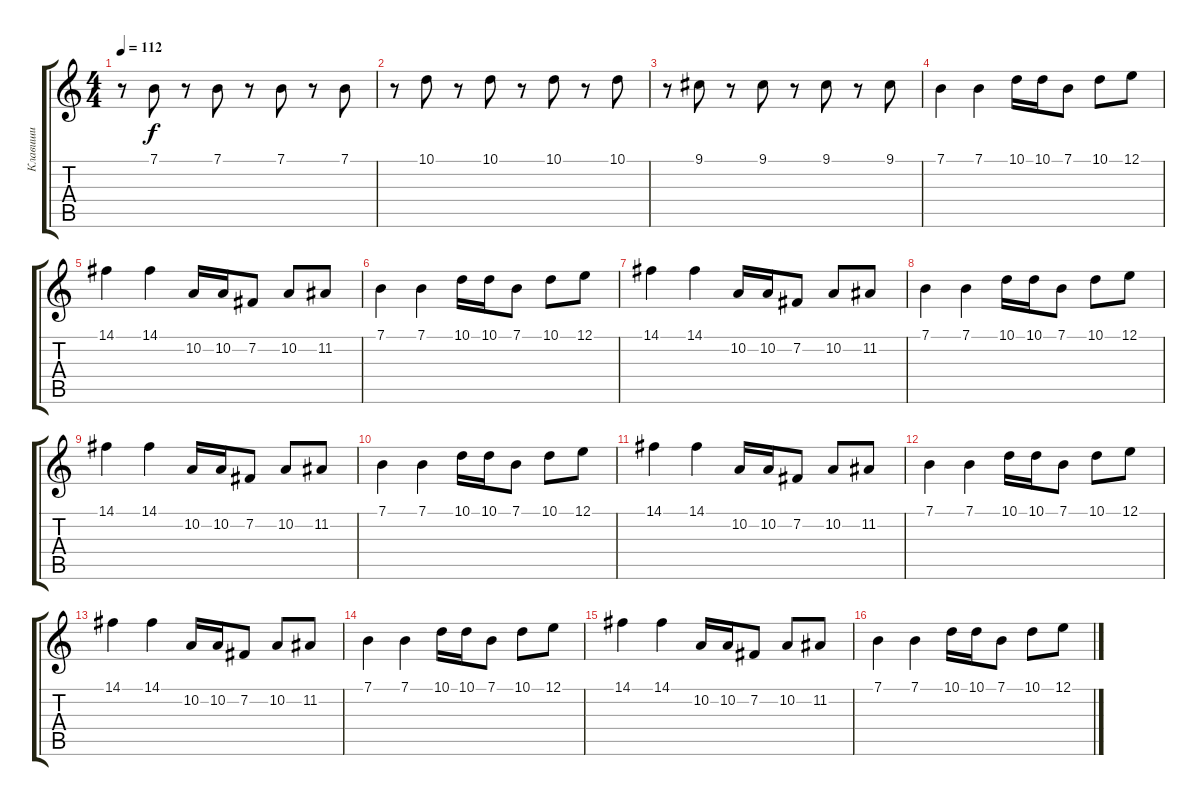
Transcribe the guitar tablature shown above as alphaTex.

\track ("Клавиши" "Клавиши") {instrument rockorgan}
\staff {score tabs}
\tuning (E4 B3 G3 D3 A2 E2) {hide}
\ts (4 4)
\tempo 112
\clef g2
\ks c
r.8{dy f} 7.1.8 r.8 7.1.8 r.8 7.1.8 r.8 7.1.8 |
r.8 10.1.8 r.8 10.1.8 r.8 10.1.8 r.8 10.1.8 |
r.8 9.1.8 r.8 9.1.8 r.8 9.1.8 r.8 9.1.8 |
7.1.4 7.1.4 10.1.16 10.1.16 7.1.8 10.1.8 12.1.8 |
14.1.4 14.1.4 10.2.16 10.2.16 7.2.8 10.2.8 11.2.8 |
7.1.4 7.1.4 10.1.16 10.1.16 7.1.8 10.1.8 12.1.8 |
14.1.4 14.1.4 10.2.16 10.2.16 7.2.8 10.2.8 11.2.8 |
7.1.4 7.1.4 10.1.16 10.1.16 7.1.8 10.1.8 12.1.8 |
14.1.4 14.1.4 10.2.16 10.2.16 7.2.8 10.2.8 11.2.8 |
7.1.4 7.1.4 10.1.16 10.1.16 7.1.8 10.1.8 12.1.8 |
14.1.4 14.1.4 10.2.16 10.2.16 7.2.8 10.2.8 11.2.8 |
7.1.4 7.1.4 10.1.16 10.1.16 7.1.8 10.1.8 12.1.8 |
14.1.4 14.1.4 10.2.16 10.2.16 7.2.8 10.2.8 11.2.8 |
7.1.4 7.1.4 10.1.16 10.1.16 7.1.8 10.1.8 12.1.8 |
14.1.4 14.1.4 10.2.16 10.2.16 7.2.8 10.2.8 11.2.8 |
7.1.4 7.1.4 10.1.16 10.1.16 7.1.8 10.1.8 12.1.8
